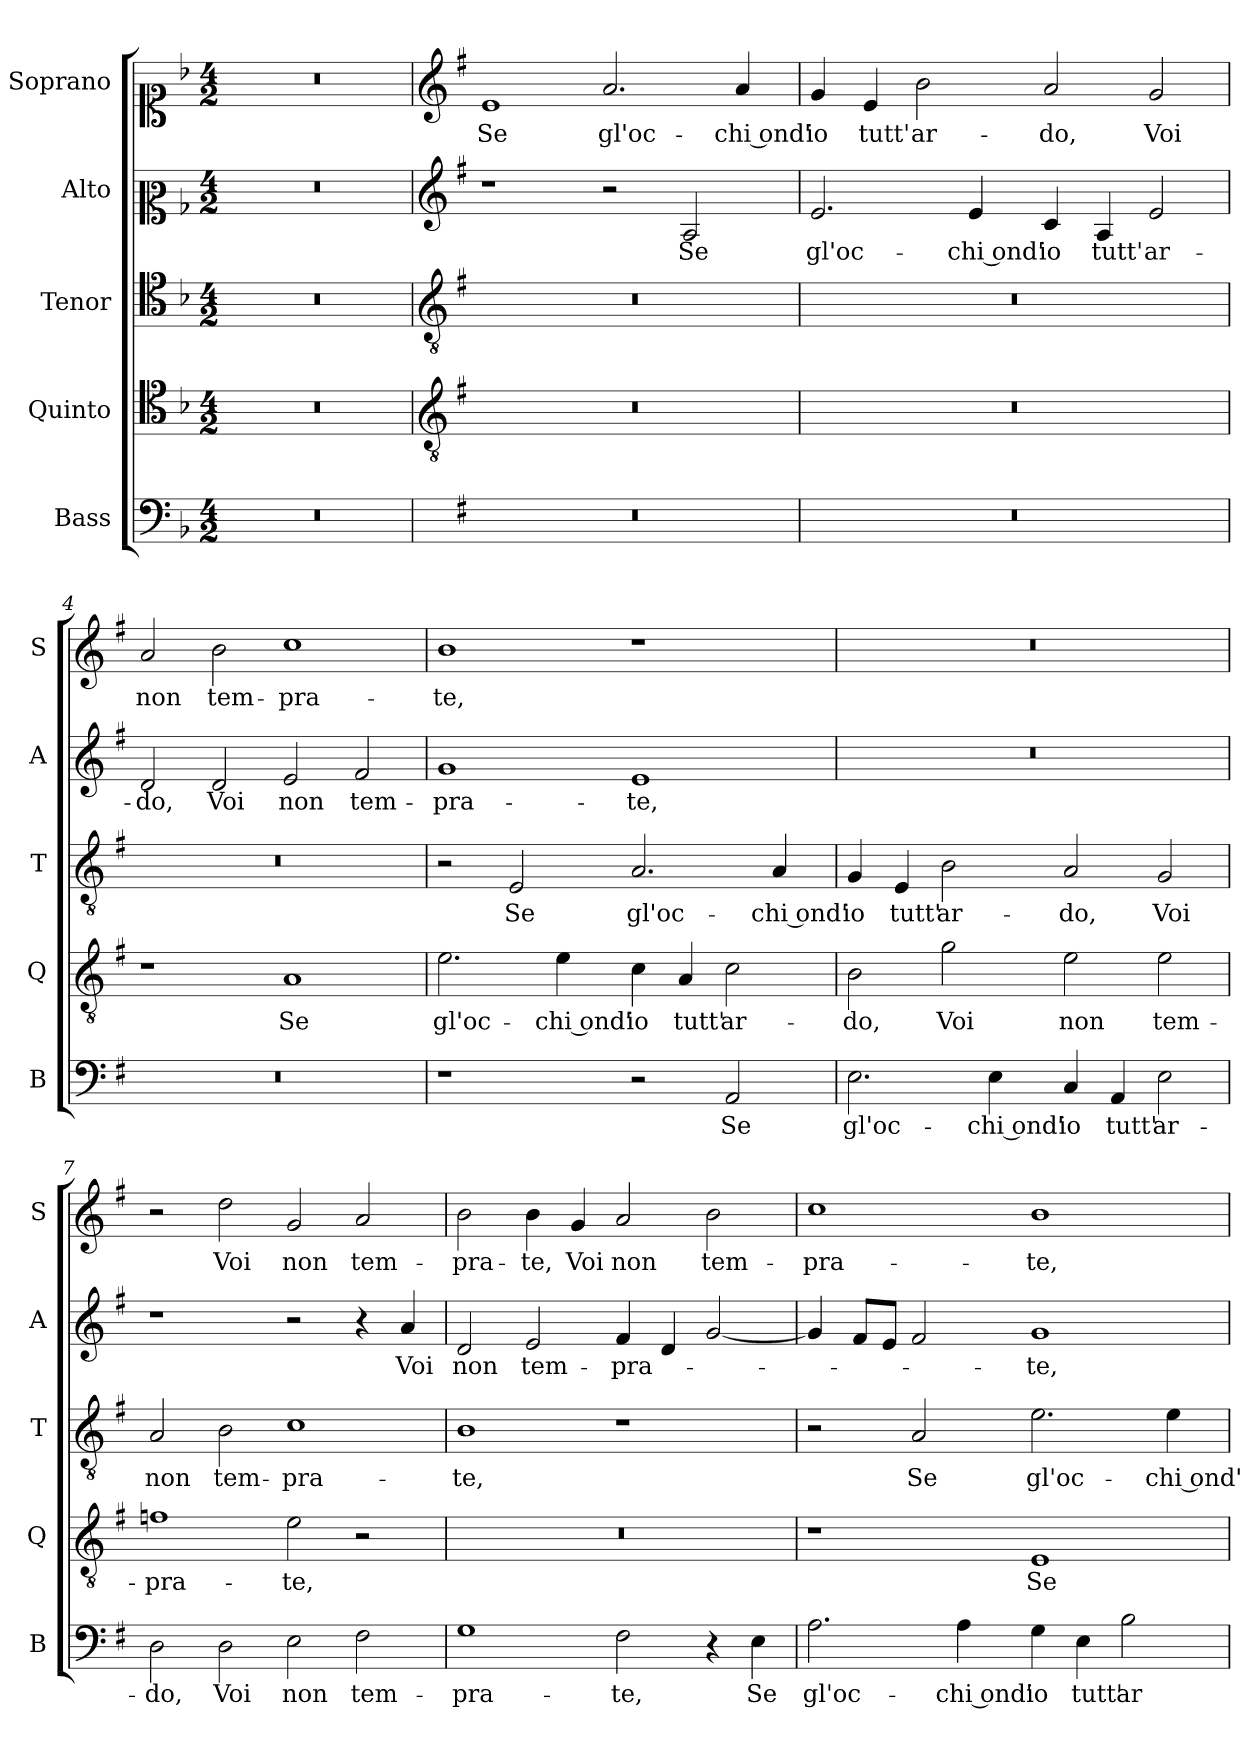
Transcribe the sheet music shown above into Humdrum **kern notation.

**kern	**text	**kern	**text	**kern	**text	**kern	**text	**kern	**text
*part5	*part5	*part4	*part4	*part3	*part3	*part2	*part2	*part1	*part1
*staff5	*staff5	*staff4	*staff4	*staff3	*staff3	*staff2	*staff2	*staff1	*staff1
*I"Bass	*	*I"Quinto	*	*I"Tenor	*	*I"Alto	*	*I"Soprano	*
*I'B	*	*I'Q	*	*I'T	*	*I'A	*	*I'S	*
*clefF4	*	*clefC4	*	*clefC4	*	*clefC2	*	*clefC1	*
*k[b-]	*	*k[b-]	*	*k[b-]	*	*k[b-]	*	*k[b-]	*
*F:	*	*F:	*	*F:	*	*F:	*	*F:	*
*M4/2	*	*M4/2	*	*M4/2	*	*M4/2	*	*M4/2	*
=1	=1	=1	=1	=1	=1	=1	=1	=1	=1
0r	.	0r	.	0r	.	0r	.	0r	.
=2	=2	=2	=2	=2	=2	=2	=2	=2	=2
*	*	*clefGv2	*	*clefGv2	*	*clefG2	*	*clefG2	*
*k[f#]	*	*k[f#]	*	*k[f#]	*	*k[f#]	*	*k[f#]	*
*G:	*	*G:	*	*G:	*	*G:	*	*G:	*
!	!	!	!	!	!	!	!	!	!LO:LY:b
0r	.	0r	.	0r	.	1r	.	1e	Se
!	!	!	!	!	!	!	!	!	!LO:LY:b
.	.	.	.	.	.	2r	.	2.a/	gl'oc-
!	!	!	!	!	!	!	!LO:LY:b	!	!
.	.	.	.	.	.	2A/	Se	.	.
!	!	!	!	!	!	!	!	!	!LO:LY:b
.	.	.	.	.	.	.	.	4a/	-chi ond'
=3	=3	=3	=3	=3	=3	=3	=3	=3	=3
!	!	!	!	!	!	!	!LO:LY:b	!	!LO:LY:b
0r	.	0r	.	0r	.	2.e/	gl'oc-	4g/	io
!	!	!	!	!	!	!	!	!	!LO:LY:b
.	.	.	.	.	.	.	.	4e/	tutt'
!	!	!	!	!	!	!	!	!	!LO:LY:b
.	.	.	.	.	.	.	.	2b\	ar-
!	!	!	!	!	!	!	!LO:LY:b	!	!
.	.	.	.	.	.	4e/	-chi ond'	.	.
!	!	!	!	!	!	!	!LO:LY:b	!	!LO:LY:b
.	.	.	.	.	.	4c/	io	2a/	-do,
!	!	!	!	!	!	!	!LO:LY:b	!	!
.	.	.	.	.	.	4A/	tutt'	.	.
!	!	!	!	!	!	!	!LO:LY:b	!	!LO:LY:b
.	.	.	.	.	.	2e/	ar-	2g/	Voi
=4	=4	=4	=4	=4	=4	=4	=4	=4	=4
!	!	!	!	!	!	!	!LO:LY:b	!	!LO:LY:b
0r	.	1r	.	0r	.	2d/	-do,	2a/	non
!	!	!	!	!	!	!	!LO:LY:b	!	!LO:LY:b
.	.	.	.	.	.	2d/	Voi	2b\	tem-
!	!	!	!LO:LY:b	!	!	!	!LO:LY:b	!	!LO:LY:b
.	.	1A	Se	.	.	2e/	non	1cc	-pra-
!	!	!	!	!	!	!	!LO:LY:b	!	!
.	.	.	.	.	.	2f#/	tem-	.	.
!!LO:LB:g=z
=5	=5	=5	=5	=5	=5	=5	=5	=5	=5
!	!	!	!LO:LY:b	!	!	!	!LO:LY:b	!	!LO:LY:b
1r	.	2.e\	gl'oc-	2r	.	1g	-pra-	1b	-te,
!	!	!	!	!	!LO:LY:b	!	!	!	!
.	.	.	.	2E/	Se	.	.	.	.
!	!	!	!LO:LY:b	!	!	!	!	!	!
.	.	4e\	-chi ond'	.	.	.	.	.	.
!	!	!	!LO:LY:b	!	!LO:LY:b	!	!LO:LY:b	!	!
2r	.	4c\	io	2.A/	gl'oc-	1e	-te,	1r	.
!	!	!	!LO:LY:b	!	!	!	!	!	!
.	.	4A/	tutt'	.	.	.	.	.	.
!	!LO:LY:b	!	!LO:LY:b	!	!	!	!	!	!
2AA/	Se	2c\	ar-	.	.	.	.	.	.
!	!	!	!	!	!LO:LY:b	!	!	!	!
.	.	.	.	4A/	-chi ond'	.	.	.	.
=6	=6	=6	=6	=6	=6	=6	=6	=6	=6
!	!LO:LY:b	!	!LO:LY:b	!	!LO:LY:b	!	!	!	!
2.E\	gl'oc-	2B\	-do,	4G/	io	0r	.	0r	.
!	!	!	!	!	!LO:LY:b	!	!	!	!
.	.	.	.	4E/	tutt'	.	.	.	.
!	!	!	!LO:LY:b	!	!LO:LY:b	!	!	!	!
.	.	2g\	Voi	2B\	ar-	.	.	.	.
!	!LO:LY:b	!	!	!	!	!	!	!	!
4E\	-chi ond'	.	.	.	.	.	.	.	.
!	!LO:LY:b	!	!LO:LY:b	!	!LO:LY:b	!	!	!	!
4C/	io	2e\	non	2A/	-do,	.	.	.	.
!	!LO:LY:b	!	!	!	!	!	!	!	!
4AA/	tutt'	.	.	.	.	.	.	.	.
!	!LO:LY:b	!	!LO:LY:b	!	!LO:LY:b	!	!	!	!
2E\	ar-	2e\	tem-	2G/	Voi	.	.	.	.
=7	=7	=7	=7	=7	=7	=7	=7	=7	=7
!	!LO:LY:b	!	!LO:LY:b	!	!LO:LY:b	!	!	!	!
2D\	-do,	1fn	-pra-	2A/	non	1r	.	2r	.
!	!LO:LY:b	!	!	!	!LO:LY:b	!	!	!	!LO:LY:b
2D\	Voi	.	.	2B\	tem-	.	.	2dd\	Voi
!	!LO:LY:b	!	!LO:LY:b	!	!LO:LY:b	!	!	!	!LO:LY:b
2E\	non	2e\	-te,	1c	-pra-	2r	.	2g/	non
!	!LO:LY:b	!	!	!	!	!	!	!	!LO:LY:b
2F#\	tem-	2r	.	.	.	4r	.	2a/	tem-
!	!	!	!	!	!	!	!LO:LY:b	!	!
.	.	.	.	.	.	4a/	Voi	.	.
!!LO:PB:g=z
=8	=8	=8	=8	=8	=8	=8	=8	=8	=8
!	!LO:LY:b	!	!	!	!LO:LY:b	!	!LO:LY:b	!	!LO:LY:b
1G	-pra-	0r	.	1B	-te,	2d/	non	2b\	-pra-
!	!	!	!	!	!	!	!LO:LY:b	!	!LO:LY:b
.	.	.	.	.	.	2e/	tem-	4b\	-te,
!	!	!	!	!	!	!	!	!	!LO:LY:b
.	.	.	.	.	.	.	.	4g/	Voi
!	!LO:LY:b	!	!	!	!	!	!LO:LY:b	!	!LO:LY:b
2F#\	-te,	.	.	1r	.	4f#/	-pra-	2a/	non
.	.	.	.	.	.	4d/	.	.	.
!	!	!	!	!	!	!	!	!	!LO:LY:b
4r	.	.	.	.	.	[2g/	.	2b\	tem-
!	!LO:LY:b	!	!	!	!	!	!	!	!
4E\	Se	.	.	.	.	.	.	.	.
=9	=9	=9	=9	=9	=9	=9	=9	=9	=9
!	!LO:LY:b	!	!	!	!	!	!	!	!LO:LY:b
2.A\	gl'oc-	1r	.	2r	.	4g/]	.	1cc	-pra-
.	.	.	.	.	.	8f#/L	.	.	.
.	.	.	.	.	.	8e/J	.	.	.
!	!	!	!	!	!LO:LY:b	!	!	!	!
.	.	.	.	2A/	Se	2f#/	.	.	.
!	!LO:LY:b	!	!	!	!	!	!	!	!
4A\	-chi ond'	.	.	.	.	.	.	.	.
!	!LO:LY:b	!	!LO:LY:b	!	!LO:LY:b	!	!LO:LY:b	!	!LO:LY:b
4G\	io	1E	Se	2.e\	gl'oc-	1g	-te,	1b	-te,
!	!LO:LY:b	!	!	!	!	!	!	!	!
4E\	tutt'	.	.	.	.	.	.	.	.
!	!LO:LY:b	!	!	!	!	!	!	!	!
2B\	ar-	.	.	.	.	.	.	.	.
!	!	!	!	!	!LO:LY:b	!	!	!	!
.	.	.	.	4e\	-chi ond'	.	.	.	.
=	=	=	=	=	=	=	=	=	=
*-	*-	*-	*-	*-	*-	*-	*-	*-	*-
